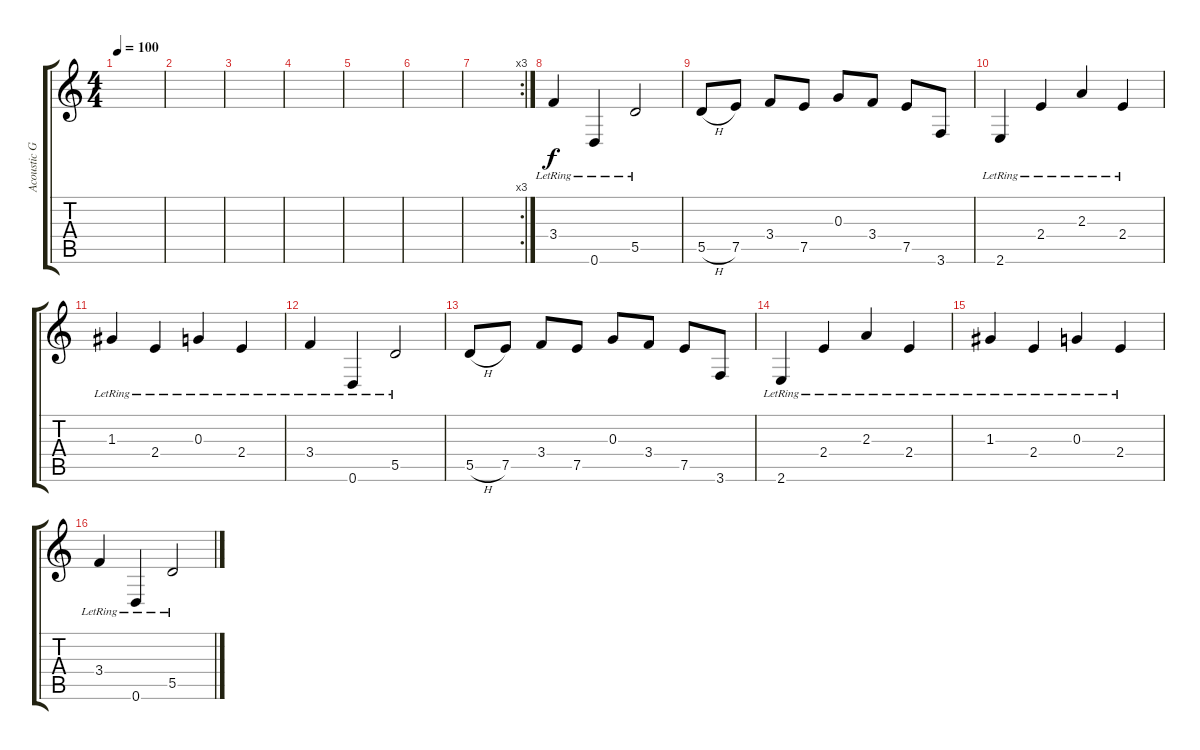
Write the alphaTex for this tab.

\track ("Acoustic Guitar" "Acoustic G") {instrument acousticguitarnylon}
\staff {score tabs}
\tuning (E4 B3 G3 D3 A2 D2) {hide}
\ts (4 4)
\tempo 100
\clef g2
\ks c
|
|
|
|
|
|
\rc 3
|
3.4{lr}.4 0.6{lr}.4 5.5{lr}.2 |
5.5{h}.8 7.5.8 3.4.8 7.5.8 0.3.8 3.4.8 7.5.8 3.6.8 |
2.6{lr}.4 2.4{lr}.4 2.3{lr}.4 2.4{lr}.4 |
1.3{lr}.4 2.4{lr}.4 0.3{lr}.4 2.4{lr}.4 |
3.4{lr}.4 0.6{lr}.4 5.5{lr}.2 |
5.5{h}.8 7.5.8 3.4.8 7.5.8 0.3.8 3.4.8 7.5.8 3.6.8 |
2.6{lr}.4 2.4{lr}.4 2.3{lr}.4 2.4{lr}.4 |
1.3{lr}.4 2.4{lr}.4 0.3{lr}.4 2.4{lr}.4 |
3.4{lr}.4 0.6{lr}.4 5.5{lr}.2
